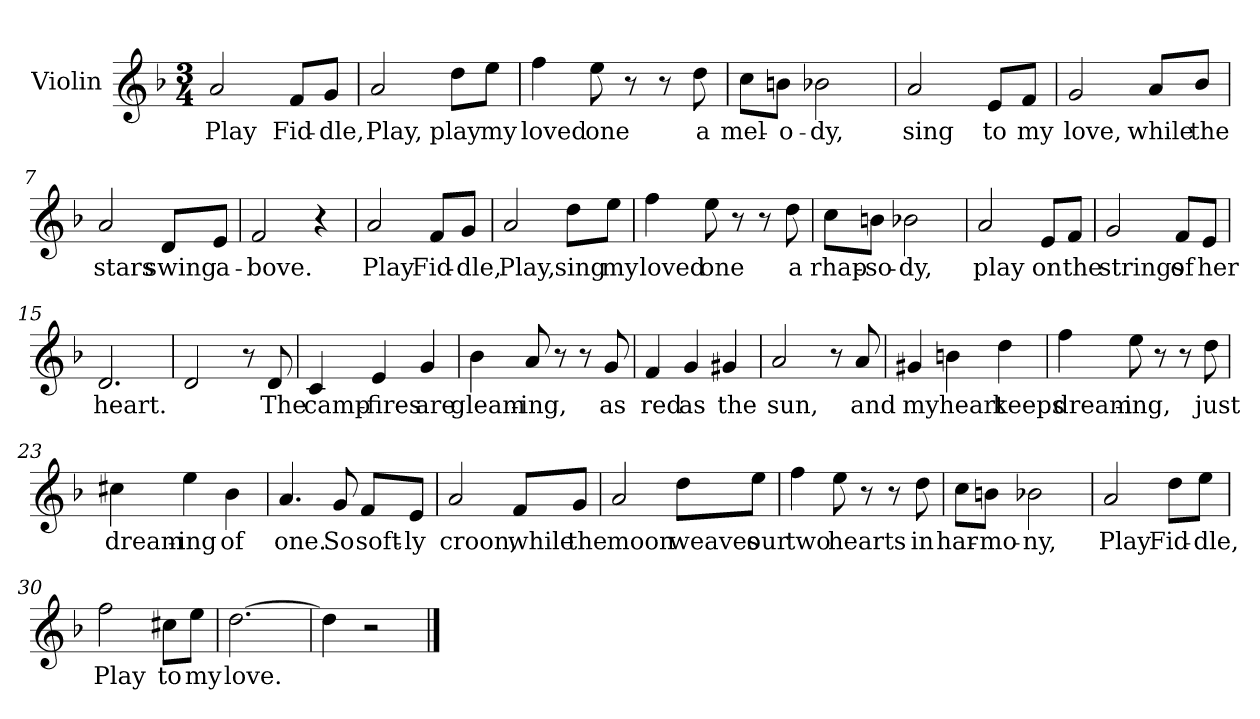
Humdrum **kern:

**kern	**text
*part1	*part1
*staff1	*staff1
*I"Violin	*
*I'Vln	*
*clefG2	*
*k[b-]	*
*F:	*
*M3/4	*
=1	=1
2a/	Play
8f/L	Fid-
8g/J	-dle,
=2	=2
2a/	Play,
8dd\L	play
8ee\J	my
=3	=3
4ff\	loved
8ee\	one
8r	.
8r	.
8dd\	a
=4	=4
8cc\L	mel-
8bn\J	-o-
2b-X\	-dy,
=5	=5
2a/	sing
8e/L	to
8f/J	my
!!LO:LB:g=z
=6	=6
2g/	love,
8a/L	while
8b-/J	the
=7	=7
2a/	stars
8d/L	swing
8e/J	a-
=8	=8
2f/	-bove.
4r	.
=9	=9
2a/	Play
8f/L	Fid-
8g/J	-dle,
=10	=10
2a/	Play,
8dd\L	sing
8ee\J	my
!!LO:LB:g=z
=11	=11
4ff\	loved
8ee\	one
8r	.
8r	.
8dd\	a
=12	=12
8cc\L	rhap-
8bn\J	-so-
2b-X\	-dy,
=13	=13
2a/	play
8e/L	on
8f/J	the
=14	=14
2g/	strings
8f/L	of
8e/J	her
=15	=15
2.d/	heart.
!!LO:LB:g=z
=16	=16
2d/	.
8r	.
8d/	The
=17	=17
4c/	camp-
4e/	-fires
4g/	are
=18	=18
4b-\	gleam-
8a/	-ing,
8r	.
8r	.
8g/	as
=19	=19
4f/	red
4g/	as
4g#X/	the
=20	=20
2a/	sun,
8r	.
8a/	and
!!LO:LB:g=z
=21	=21
4g#X/	my
4bn\	heart
4dd\	keeps
=22	=22
4ff\	dream-
8ee\	-ing,
8r	.
8r	.
8dd\	just
=23	=23
4cc#X\	dream-
4ee\	-ing
4b-\	of
=24	=24
4.a/	one.
8g/	So
8f/L	soft-
8e/J	-ly
!!LO:LB:g=z
=25	=25
2a/	croon,
8f/L	while
8g/J	the
=26	=26
2a/	moon
8dd\L	weaves
8ee\J	our
=27	=27
4ff\	two
8ee\	hearts
8r	.
8r	.
8dd\	in
=28	=28
8cc\L	har-
8bn\J	-mo-
2b-X\	-ny,
!!LO:LB:g=z
=29	=29
2a/	Play
8dd\L	Fid-
8ee\J	-dle,
=30	=30
2ff\	Play
8cc#X\L	to
8ee\J	my
=31	=31
[2.dd\	love.
=32	=32
4dd\]	.
2r	.
==	==
*-	*-
